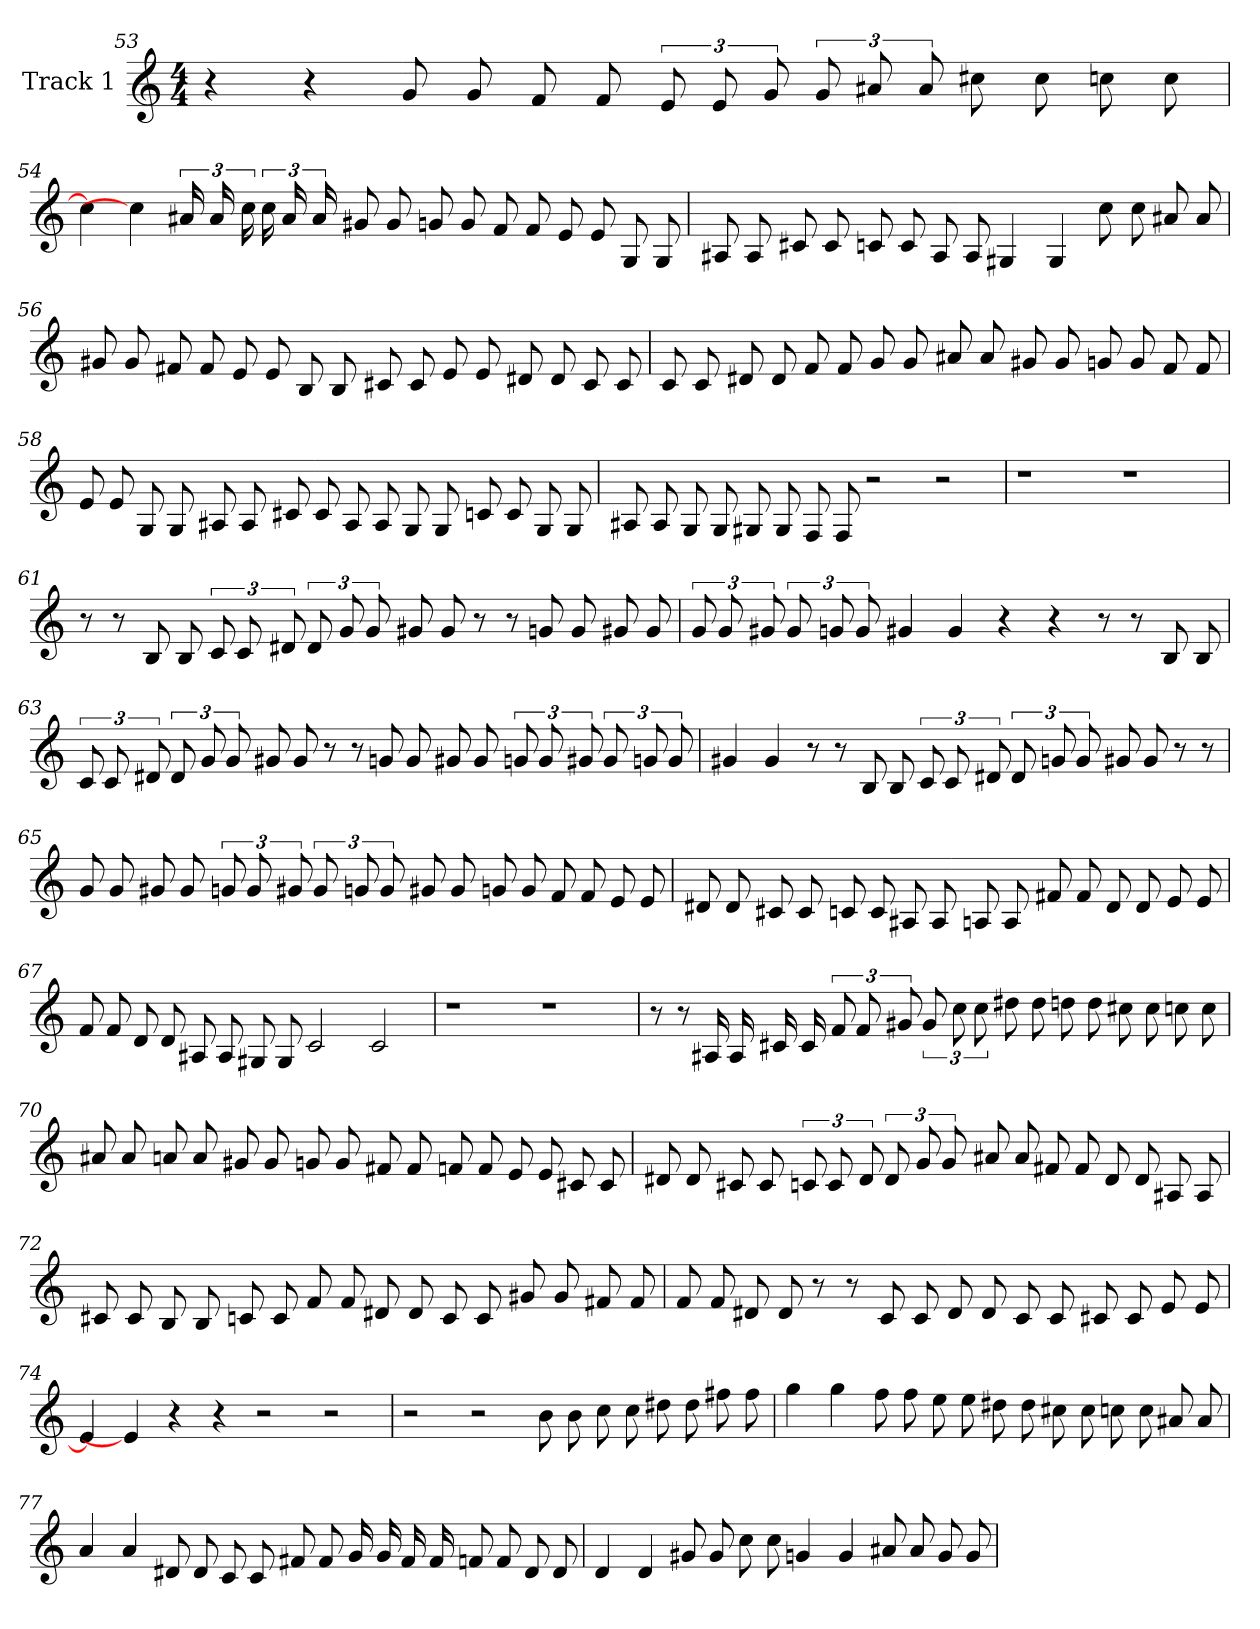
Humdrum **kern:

**kern
*part1
*staff1
*I"Track 1
*
*k[]
*M4/4
=53
4r
4r
8g
8g
8f
8f
12e
12e
12g
12g
12a#
12a#
8cc#
8cc#
8cc
8cc
=54
4cc]
4cc]
24a#
24a#
24cc
24cc
24a#
24a#
8g#
8g#
8g
8g
8f
8f
8e
8e
8G
8G
=55
8A#
8A#
8c#
8c#
8c
8c
8A#
8A#
4G#
4G#
8cc
8cc
8a#
8a#
=56
8g#
8g#
8f#
8f#
8e
8e
8B
8B
8c#
8c#
8e
8e
8d#
8d#
8c#
8c#
=57
8c
8c
8d#
8d#
8f
8f
8g
8g
8a#
8a#
8g#
8g#
8g
8g
8f
8f
=58
8e
8e
8G
8G
8A#
8A#
8c#
8c#
8A#
8A#
8G
8G
8c
8c
8G
8G
=59
8A#
8A#
8G
8G
8G#
8G#
8F
8F
2r
2r
=60
1r
1r
=61
8r
8r
8B
8B
12c
12c
12d#
12d#
12g
12g
8g#
8g#
8r
8r
8g
8g
8g#
8g#
=62
12g
12g
12g#
12g#
12g
12g
4g#
4g#
4r
4r
8r
8r
8B
8B
=63
12c
12c
12d#
12d#
12g
12g
8g#
8g#
8r
8r
8g
8g
8g#
8g#
12g
12g
12g#
12g#
12g
12g
=64
4g#
4g#
8r
8r
8B
8B
12c
12c
12d#
12d#
12g
12g
8g#
8g#
8r
8r
=65
8g
8g
8g#
8g#
12g
12g
12g#
12g#
12g
12g
8g#
8g#
8g
8g
8f
8f
8e
8e
=66
8d#
8d#
8c#
8c#
8c
8c
8A#
8A#
8A
8A
8f#
8f#
8d#
8d#
8e
8e
=67
8f
8f
8d
8d
8A#
8A#
8G#
8G#
2c
2c
=68
1r
1r
=69
8r
8r
16A#
16A#
16c#
16c#
12f
12f
12g#
12g#
12cc
12cc
8dd#
8dd#
8dd
8dd
8cc#
8cc#
8cc
8cc
=70
8a#
8a#
8a
8a
8g#
8g#
8g
8g
8f#
8f#
8f
8f
8e
8e
8c#
8c#
=71
8d#
8d#
8c#
8c#
12c
12c
12d#
12d#
12g
12g
8a#
8a#
8f#
8f#
8d#
8d#
8A#
8A#
=72
8c#
8c#
8B
8B
8c
8c
8f
8f
8d#
8d#
8c
8c
8g#
8g#
8f#
8f#
=73
8f
8f
8d#
8d#
8r
8r
8c
8c
8d#
8d#
8c
8c
8c#
8c#
8e
8e
=74
4e]
4e]
4r
4r
2r
2r
=75
2r
2r
8b
8b
8cc
8cc
8dd#
8dd#
8ff#
8ff#
=76
4gg
4gg
8ff
8ff
8ee
8ee
8dd#
8dd#
8cc#
8cc#
8cc
8cc
8a#
8a#
=77
4a
4a
8d#
8d#
8c
8c
8f#
8f#
16g
16g
16f#
16f#
8f
8f
8d#
8d#
=78
4d
4d
8g#
8g#
8cc
8cc
4g
4g
8a#
8a#
8g
8g
=
*-
